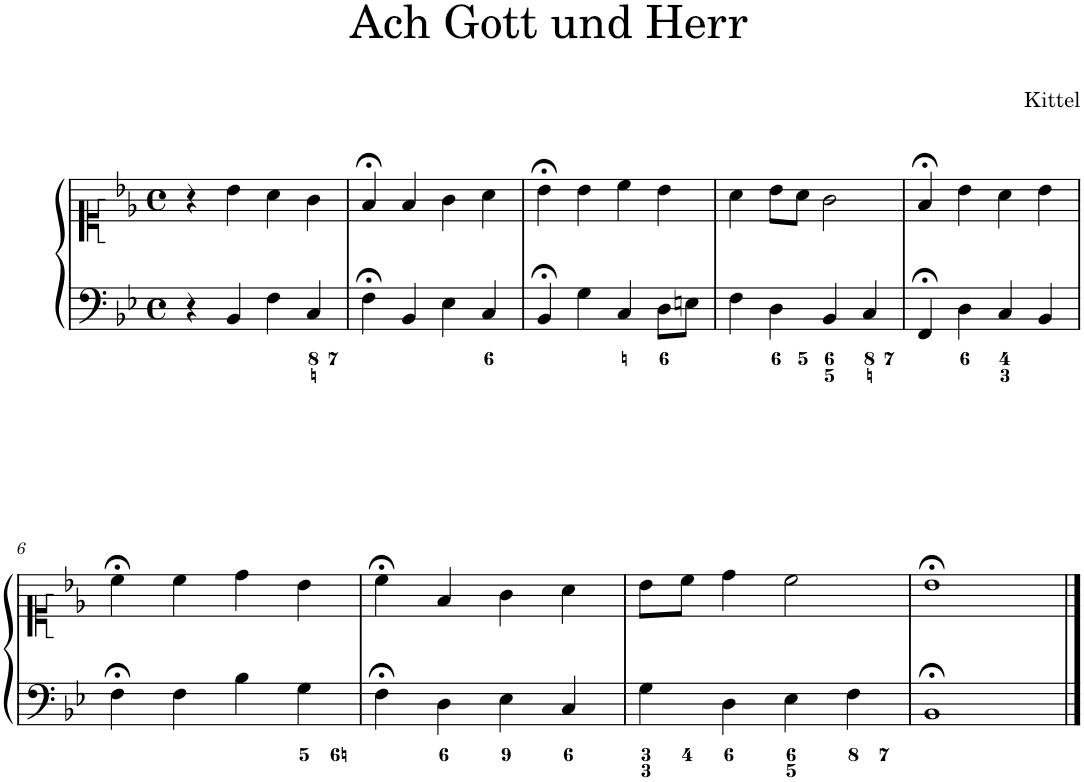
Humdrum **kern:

**kern	**kern
*part1	*part1
*staff2	*staff1
*I"Piano	*
*I'Pno.	*
*clefF4	*clefC1
*k[b-e-]	*k[b-e-]
*M4/4	*M4/4
*met(c)	*met(c)
=1	=1
4r	4r
4BB-/	4b-\
4F\	4a\
4C/	4g\
=2	=2
4F;<\	4f;</
4BB-/	4f/
4E-\	4g\
4C/	4a\
=3	=3
4BB-;</	4b-;<\
4G\	4b-\
4C/	4cc\
8D\L	4b-\
8En\J	.
=4	=4
4F\	4a\
4D\	8b-\L
.	8a\J
4BB-/	2g\
4C/	.
=5	=5
4FF;</	4f;</
4D\	4b-\
4C/	4a\
4BB-/	4b-\
!!LO:LB:g=z
=6	=6
4F;<\	4cc;<\
4F\	4cc\
4B-\	4dd\
4G\	4b-\
=7	=7
4F;<\	4cc;<\
4D\	4f/
4E-\	4g\
4C/	4a\
=8	=8
4G\	8b-\L
.	8cc\J
4D\	4dd\
4E-\	2cc\
4F\	.
=9	=9
1BB-;<	1b-;<
==	==
*-	*-
